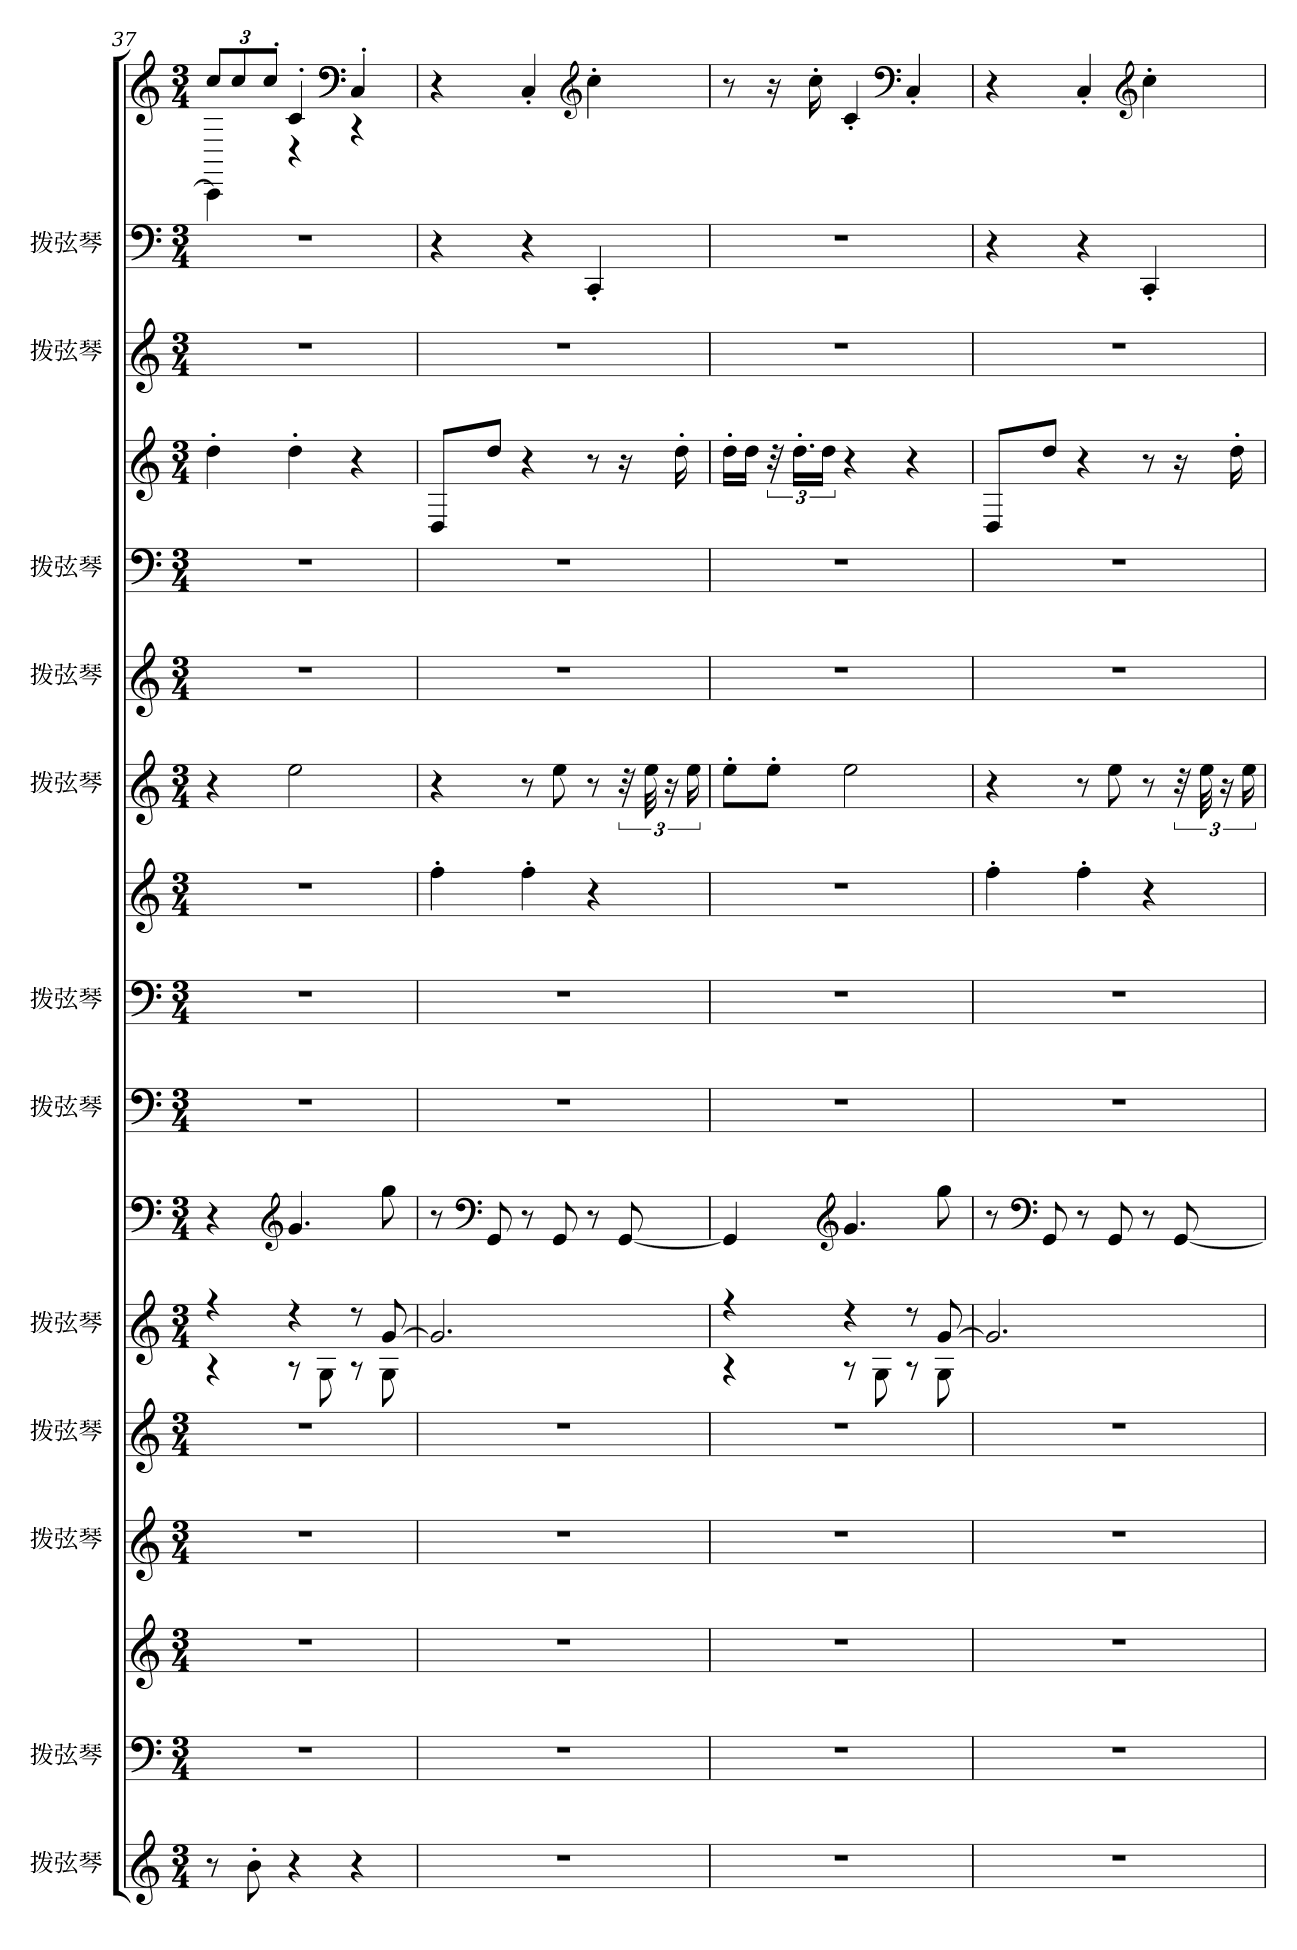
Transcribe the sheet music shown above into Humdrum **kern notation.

**kern	**kern	**kern	**kern	**kern	**kern	**kern	**kern	**kern	**kern	**kern	**kern	**kern	**kern	**kern	**kern	**kern
*part12	*part11	*part11	*part10	*part9	*part8	*part8	*part7	*part6	*part6	*part5	*part4	*part3	*part3	*part2	*part1	*part1
*staff17	*staff16	*staff15	*staff14	*staff13	*staff12	*staff11	*staff10	*staff9	*staff8	*staff7	*staff6	*staff5	*staff4	*staff3	*staff2	*staff1
*I"拨弦琴	*I"拨弦琴	*	*I"拨弦琴	*I"拨弦琴	*I"拨弦琴	*	*I"拨弦琴	*I"拨弦琴	*	*I"拨弦琴	*I"拨弦琴	*I"拨弦琴	*	*I"拨弦琴	*I"拨弦琴	*
*clefG2	*clefF4	*clefG2	*clefG2	*clefG2	*clefG2	*clefF4	*clefF4	*clefF4	*clefG2	*clefG2	*clefG2	*clefF4	*clefG2	*clefG2	*clefF4	*clefG2
*k[]	*k[]	*k[]	*k[]	*k[]	*k[]	*k[]	*k[]	*k[]	*k[]	*k[]	*k[]	*k[]	*k[]	*k[]	*k[]	*k[]
*M3/4	*M3/4	*M3/4	*M3/4	*M3/4	*M3/4	*M3/4	*M3/4	*M3/4	*M3/4	*M3/4	*M3/4	*M3/4	*M3/4	*M3/4	*M3/4	*M3/4
=37	=37	=37	=37	=37	=37	=37	=37	=37	=37	=37	=37	=37	=37	=37	=37	=37
*	*	*	*	*	*^	*	*	*	*	*	*	*	*	*	*	*
*	*	*	*	*	*	*	*	*	*	*	*	*	*	*	*	*	*Xbrackettup
*	*	*	*	*	*	*	*	*	*	*	*	*	*	*	*	*	*^
8r	2.r	2.r	2.r	2.r	4r	4r	4r	2.r	2.r	2.r	4r	2.r	2.r	4dd'\	2.r	2.r	12cc/L	4CC\]
.	.	.	.	.	.	.	.	.	.	.	.	.	.	.	.	.	12cc/	.
8b'\	.	.	.	.	.	.	.	.	.	.	.	.	.	.	.	.	.	.
.	.	.	.	.	.	.	.	.	.	.	.	.	.	.	.	.	12cc'/J	.
*	*	*	*	*	*	*	*clefG2	*	*	*	*	*	*	*	*	*	*	*
4r	.	.	.	.	4r	8r	4.g/	.	.	.	2ee\	.	.	4dd'\	.	.	4c'/	4r
.	.	.	.	.	.	8G\	.	.	.	.	.	.	.	.	.	.	.	.
*	*	*	*	*	*	*	*	*	*	*	*	*	*	*	*	*	*clefF4	*
4r	.	.	.	.	8r	8r	.	.	.	.	.	.	.	4r	.	.	4C'/	4r
.	.	.	.	.	[8g/	8G\	8gg\	.	.	.	.	.	.	.	.	.	.	.
*	*	*	*	*	*v	*v	*	*	*	*	*	*	*	*	*	*	*v	*v
!!LO:PB:g=z
=38	=38	=38	=38	=38	=38	=38	=38	=38	=38	=38	=38	=38	=38	=38	=38	=38
2.r	2.r	2.r	2.r	2.r	2.g/]	8r	2.r	2.r	4ff'\	4r	2.r	2.r	8D/L	2.r	4r	4r
*	*	*	*	*	*	*clefF4	*	*	*	*	*	*	*	*	*	*
.	.	.	.	.	.	8GG/	.	.	.	.	.	.	8dd/J	.	.	.
.	.	.	.	.	.	8r	.	.	4ff'\	8r	.	.	4r	.	4r	4C'/
.	.	.	.	.	.	8GG/	.	.	.	8ee\	.	.	.	.	.	.
*	*	*	*	*	*	*	*	*	*	*	*	*	*	*	*	*clefG2
.	.	.	.	.	.	8r	.	.	4r	8r	.	.	8r	.	4CC'/	4cc'\
.	.	.	.	.	.	[8GG/	.	.	.	48r	.	.	16r	.	.	.
.	.	.	.	.	.	.	.	.	.	48ee\	.	.	.	.	.	.
.	.	.	.	.	.	.	.	.	.	24r	.	.	.	.	.	.
.	.	.	.	.	.	.	.	.	.	.	.	.	16dd'\	.	.	.
.	.	.	.	.	.	.	.	.	.	24ee\	.	.	.	.	.	.
=39	=39	=39	=39	=39	=39	=39	=39	=39	=39	=39	=39	=39	=39	=39	=39	=39
*	*	*	*	*	*^	*	*	*	*	*	*	*	*	*	*	*
2.r	2.r	2.r	2.r	2.r	4r	4r	4GG/]	2.r	2.r	2.r	8ee'\L	2.r	2.r	16dd'\LL	2.r	2.r	8r
.	.	.	.	.	.	.	.	.	.	.	.	.	.	16dd\JJ	.	.	.
.	.	.	.	.	.	.	.	.	.	.	8ee'\J	.	.	48r	.	.	16r
.	.	.	.	.	.	.	.	.	.	.	.	.	.	24.dd'\LL	.	.	.
.	.	.	.	.	.	.	.	.	.	.	.	.	.	.	.	.	16cc'\
.	.	.	.	.	.	.	.	.	.	.	.	.	.	24dd\JJ	.	.	.
*	*	*	*	*	*	*	*clefG2	*	*	*	*	*	*	*	*	*	*
.	.	.	.	.	4r	8r	4.g/	.	.	.	2ee\	.	.	4r	.	.	4c'/
.	.	.	.	.	.	8G\	.	.	.	.	.	.	.	.	.	.	.
*	*	*	*	*	*	*	*	*	*	*	*	*	*	*	*	*	*clefF4
.	.	.	.	.	8r	8r	.	.	.	.	.	.	.	4r	.	.	4C'/
.	.	.	.	.	[8g/	8G\	8gg\	.	.	.	.	.	.	.	.	.	.
*	*	*	*	*	*v	*v	*	*	*	*	*	*	*	*	*	*	*
=40	=40	=40	=40	=40	=40	=40	=40	=40	=40	=40	=40	=40	=40	=40	=40	=40
2.r	2.r	2.r	2.r	2.r	2.g/]	8r	2.r	2.r	4ff'\	4r	2.r	2.r	8D/L	2.r	4r	4r
*	*	*	*	*	*	*clefF4	*	*	*	*	*	*	*	*	*	*
.	.	.	.	.	.	8GG/	.	.	.	.	.	.	8dd/J	.	.	.
.	.	.	.	.	.	8r	.	.	4ff'\	8r	.	.	4r	.	4r	4C'/
.	.	.	.	.	.	8GG/	.	.	.	8ee\	.	.	.	.	.	.
*	*	*	*	*	*	*	*	*	*	*	*	*	*	*	*	*clefG2
.	.	.	.	.	.	8r	.	.	4r	8r	.	.	8r	.	4CC'/	4cc'\
.	.	.	.	.	.	[8GG/	.	.	.	48r	.	.	16r	.	.	.
.	.	.	.	.	.	.	.	.	.	48ee\	.	.	.	.	.	.
.	.	.	.	.	.	.	.	.	.	24r	.	.	.	.	.	.
.	.	.	.	.	.	.	.	.	.	.	.	.	16dd'\	.	.	.
.	.	.	.	.	.	.	.	.	.	24ee\	.	.	.	.	.	.
=	=	=	=	=	=	=	=	=	=	=	=	=	=	=	=	=
*-	*-	*-	*-	*-	*-	*-	*-	*-	*-	*-	*-	*-	*-	*-	*-	*-
